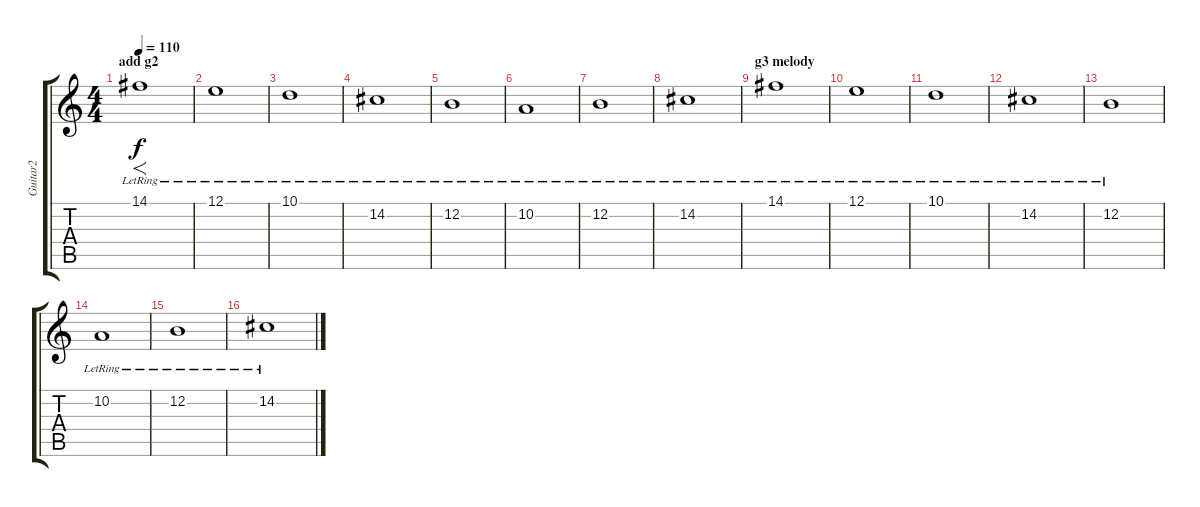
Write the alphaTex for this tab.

\track ("Guitar2" "Guitar2") {instrument cello}
\staff {score tabs}
\tuning (E4 B3 G3 D3 A2 E2) {hide}
\ts (4 4)
\section ("" "add g2")
\tempo 110
\clef g2
\ks c
14.1{lr}.1{f dy f} |
12.1{lr}.1 |
10.1{lr}.1 |
14.2{lr}.1 |
12.2{lr}.1 |
10.2{lr}.1 |
12.2{lr}.1 |
14.2{lr}.1 |
\section ("" "g3 melody")
14.1{lr}.1{volume 12} |
12.1{lr}.1 |
10.1{lr}.1 |
14.2{lr}.1 |
12.2{lr}.1 |
10.2{lr}.1 |
12.2{lr}.1 |
14.2{lr}.1
